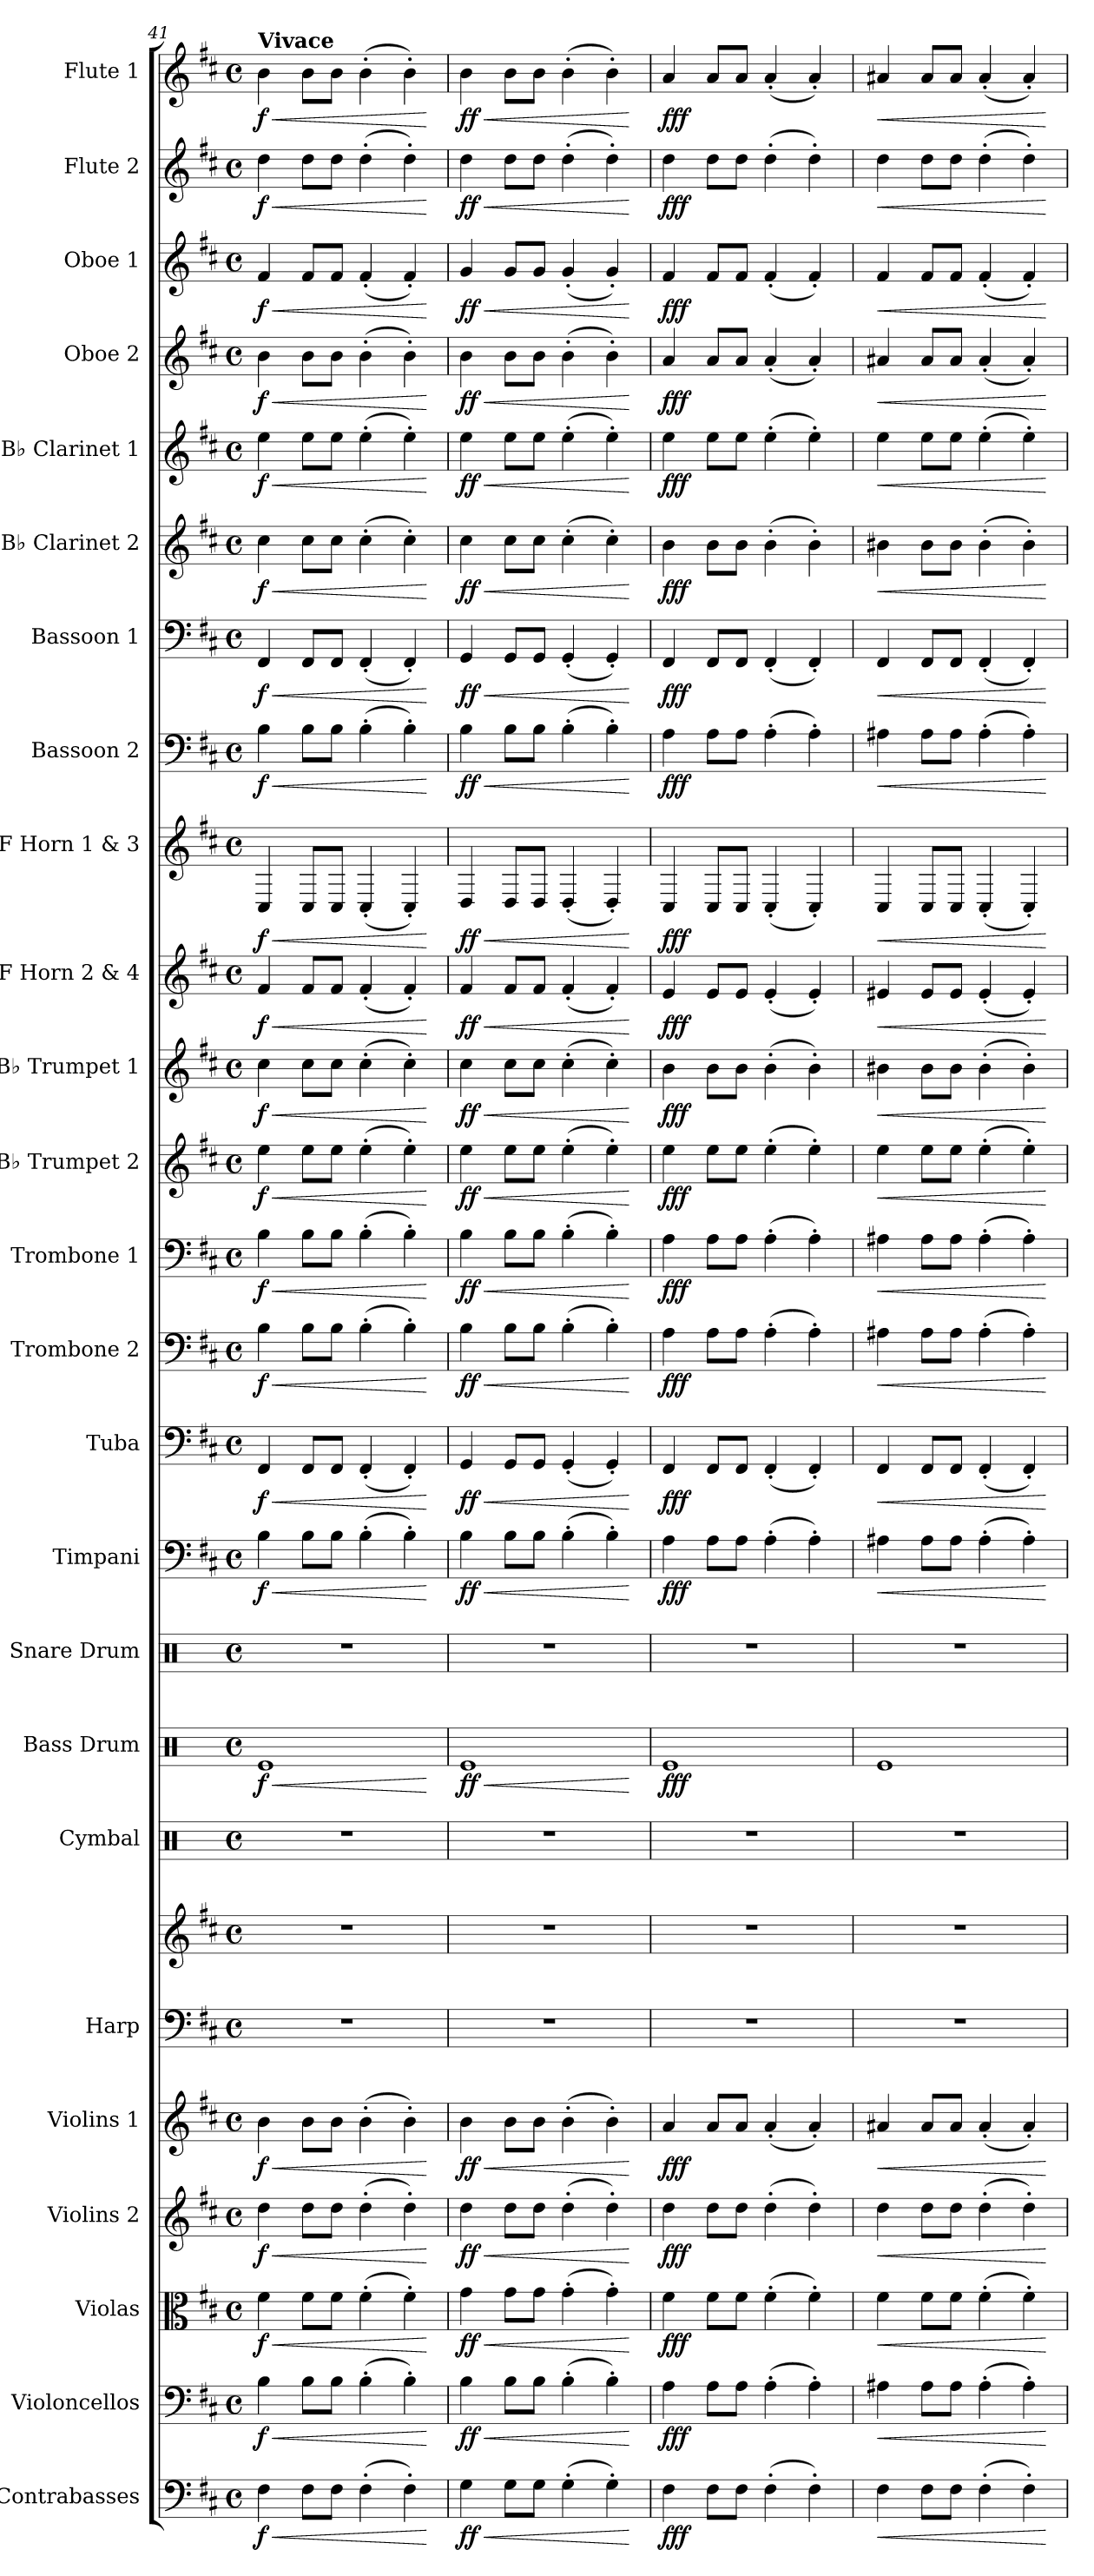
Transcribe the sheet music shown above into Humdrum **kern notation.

**kern	**dynam	**kern	**dynam	**kern	**dynam	**kern	**dynam	**kern	**dynam	**kern	**kern	**kern	**kern	**dynam	**kern	**kern	**dynam	**kern	**dynam	**kern	**dynam	**kern	**dynam	**kern	**dynam	**kern	**dynam	**kern	**dynam	**kern	**dynam	**kern	**dynam	**kern	**dynam	**kern	**dynam	**kern	**dynam	**kern	**dynam	**kern	**dynam	**kern	**dynam	**kern	**dynam
*part25	*part25	*part24	*part24	*part23	*part23	*part22	*part22	*part21	*part21	*part20	*part20	*part19	*part18	*part18	*part17	*part16	*part16	*part15	*part15	*part14	*part14	*part13	*part13	*part12	*part12	*part11	*part11	*part10	*part10	*part9	*part9	*part8	*part8	*part7	*part7	*part6	*part6	*part5	*part5	*part4	*part4	*part3	*part3	*part2	*part2	*part1	*part1
*staff26	*staff26	*staff25	*staff25	*staff24	*staff24	*staff23	*staff23	*staff22	*staff22	*staff21	*staff20	*staff19	*staff18	*staff18	*staff17	*staff16	*staff16	*staff15	*staff15	*staff14	*staff14	*staff13	*staff13	*staff12	*staff12	*staff11	*staff11	*staff10	*staff10	*staff9	*staff9	*staff8	*staff8	*staff7	*staff7	*staff6	*staff6	*staff5	*staff5	*staff4	*staff4	*staff3	*staff3	*staff2	*staff2	*staff1	*staff1
*I"Contrabasses	*	*I"Violoncellos	*	*I"Violas	*	*I"Violins 2	*	*I"Violins 1	*	*I"Harp	*	*I"Cymbal	*I"Bass Drum	*	*I"Snare Drum	*I"Timpani	*	*I"Tuba	*	*I"Trombone 2	*	*I"Trombone 1	*	*I"B♭ Trumpet 2	*	*I"B♭ Trumpet 1	*	*I"F Horn 2 &amp; 4	*	*I"F Horn 1 &amp; 3	*	*I"Bassoon 2	*	*I"Bassoon 1	*	*I"B♭ Clarinet 2	*	*I"B♭ Clarinet 1	*	*I"Oboe 2	*	*I"Oboe 1	*	*I"Flute 2	*	*I"Flute 1	*
*I'Cbs.	*	*I'Vcs.	*	*I'Vlas.	*	*I'Vlns. 2	*	*I'Vlns. 1	*	*I'Hrp.	*	*I'Cym.	*I'B. Dr.	*	*I'Sn. Dr.	*I'Timp.	*	*I'Tba.	*	*I'Tbn. 2	*	*I'Tbn. 1	*	*I'B♭ Tpt. 2	*	*I'B♭ Tpt. 1	*	*I'F Hn. 2 4	*	*I'F Hn. 1 3	*	*I'Bsn. 2	*	*I'Bsn. 1	*	*I'B♭ Cl. 2	*	*I'B♭ Cl. 1	*	*I'Ob. 2	*	*I'Ob. 1	*	*I'Fl. 2	*	*I'Fl. 1	*
*clefF4	*	*clefF4	*	*clefC3	*	*clefG2	*	*clefG2	*	*clefF4	*clefG2	*clefX	*clefX	*	*clefX	*clefF4	*	*clefF4	*	*clefF4	*	*clefF4	*	*clefG2	*	*clefG2	*	*clefG2	*	*clefG2	*	*clefF4	*	*clefF4	*	*clefG2	*	*clefG2	*	*clefG2	*	*clefG2	*	*clefG2	*	*clefG2	*
*ITrd7c12	*	*	*	*	*	*	*	*	*	*	*	*	*	*	*	*	*	*	*	*	*	*	*	*ITrd1c2	*	*ITrd1c2	*	*ITrd4c7	*	*ITrd4c7	*	*	*	*	*	*ITrd1c2	*	*ITrd1c2	*	*	*	*	*	*	*	*	*
*k[f#c#]	*	*k[f#c#]	*	*k[f#c#]	*	*k[f#c#]	*	*k[f#c#]	*	*k[f#c#]	*k[f#c#]	*k[]	*k[]	*	*k[]	*k[f#c#]	*	*k[f#c#]	*	*k[f#c#]	*	*k[f#c#]	*	*k[]	*	*k[]	*	*k[f#]	*	*k[f#]	*	*k[f#c#]	*	*k[f#c#]	*	*k[]	*	*k[]	*	*k[f#c#]	*	*k[f#c#]	*	*k[f#c#]	*	*k[f#c#]	*
*M4/4	*	*M4/4	*	*M4/4	*	*M4/4	*	*M4/4	*	*M4/4	*M4/4	*M4/4	*M4/4	*	*M4/4	*M4/4	*	*M4/4	*	*M4/4	*	*M4/4	*	*M4/4	*	*M4/4	*	*M4/4	*	*M4/4	*	*M4/4	*	*M4/4	*	*M4/4	*	*M4/4	*	*M4/4	*	*M4/4	*	*M4/4	*	*M4/4	*
*met(c)	*	*met(c)	*	*met(c)	*	*met(c)	*	*met(c)	*	*met(c)	*met(c)	*met(c)	*met(c)	*	*met(c)	*met(c)	*	*met(c)	*	*met(c)	*	*met(c)	*	*met(c)	*	*met(c)	*	*met(c)	*	*met(c)	*	*met(c)	*	*met(c)	*	*met(c)	*	*met(c)	*	*met(c)	*	*met(c)	*	*met(c)	*	*met(c)	*
=41	=41	=41	=41	=41	=41	=41	=41	=41	=41	=41	=41	=41	=41	=41	=41	=41	=41	=41	=41	=41	=41	=41	=41	=41	=41	=41	=41	=41	=41	=41	=41	=41	=41	=41	=41	=41	=41	=41	=41	=41	=41	=41	=41	=41	=41	=41	=41
!	!	!	!	!	!	!	!	!	!	!	!	!	!	!	!	!	!	!	!	!	!	!	!	!	!	!	!	!	!	!	!	!	!	!	!	!	!	!	!	!	!	!	!	!	!	!LO:TX:a:B:t=Vivace	!
!	!LO:HP:b	!	!LO:HP:b	!	!LO:HP:b	!	!LO:HP:b	!	!LO:HP:b	!	!	!	!	!LO:HP:b	!	!	!LO:HP:b	!	!LO:HP:b	!	!LO:HP:b	!	!LO:HP:b	!	!LO:HP:b	!	!LO:HP:b	!	!LO:HP:b	!	!LO:HP:b	!	!LO:HP:b	!	!LO:HP:b	!	!LO:HP:b	!	!LO:HP:b	!	!LO:HP:b	!	!LO:HP:b	!	!LO:HP:b	!	!LO:HP:b
!	!LO:DY:n=1:b	!	!LO:DY:n=1:b	!	!LO:DY:n=1:b	!	!LO:DY:n=1:b	!	!LO:DY:n=1:b	!	!	!	!	!LO:DY:n=1:b	!	!	!LO:DY:n=1:b	!	!LO:DY:n=1:b	!	!LO:DY:n=1:b	!	!LO:DY:n=1:b	!	!LO:DY:n=1:b	!	!LO:DY:n=1:b	!	!LO:DY:n=1:b	!	!LO:DY:n=1:b	!	!LO:DY:n=1:b	!	!LO:DY:n=1:b	!	!LO:DY:n=1:b	!	!LO:DY:n=1:b	!	!LO:DY:n=1:b	!	!LO:DY:n=1:b	!	!LO:DY:n=1:b	!	!LO:DY:n=1:b
4FF#\	< f	4B\	< f	4f#\	< f	4dd\	< f	4b\	< f	1r	1r	1r	1Re	< f	1r	4B\	< f	4FF#/	< f	4B\	< f	4B\	< f	4dd\	< f	4b\	< f	4B/	< f	4FF#/	< f	4B\	< f	4FF#/	< f	4b\	< f	4dd\	< f	4b\	< f	4f#/	< f	4dd\	< f	4b\	< f
8FF#\L	.	8B\L	.	8f#\L	.	8dd\L	.	8b\L	.	.	.	.	.	.	.	8B\L	.	8FF#/L	.	8B\L	.	8B\L	.	8dd\L	.	8b\L	.	8B/L	.	8FF#/L	.	8B\L	.	8FF#/L	.	8b\L	.	8dd\L	.	8b\L	.	8f#/L	.	8dd\L	.	8b\L	.
8FF#\J	.	8B\J	.	8f#\J	.	8dd\J	.	8b\J	.	.	.	.	.	.	.	8B\J	.	8FF#/J	.	8B\J	.	8B\J	.	8dd\J	.	8b\J	.	8B/J	.	8FF#/J	.	8B\J	.	8FF#/J	.	8b\J	.	8dd\J	.	8b\J	.	8f#/J	.	8dd\J	.	8b\J	.
(>4FF#'\	.	(>4B'\	.	(>4f#'\	.	(>4dd'\	.	(>4b'\	.	.	.	.	.	.	.	(>4B'\	.	(<4FF#'/	.	(>4B'\	.	(>4B'\	.	(>4dd'\	.	(>4b'\	.	(<4B'/	.	(<4FF#'/	.	(>4B'\	.	(<4FF#'/	.	(>4b'\	.	(>4dd'\	.	(>4b'\	.	(<4f#'/	.	(>4dd'\	.	(>4b'\	.
4FF#'\)	.	4B'\)	.	4f#'\)	.	4dd'\)	.	4b'\)	.	.	.	.	.	.	.	4B'\)	.	4FF#'/)	.	4B'\)	.	4B'\)	.	4dd'\)	.	4b'\)	.	4B'/)	.	4FF#'/)	.	4B'\)	.	4FF#'/)	.	4b'\)	.	4dd'\)	.	4b'\)	.	4f#'/)	.	4dd'\)	.	4b'\)	.
.	[	.	[	.	[	.	[	.	[	.	.	.	.	[	.	.	[	.	[	.	[	.	[	.	[	.	[	.	[	.	[	.	[	.	[	.	[	.	[	.	[	.	[	.	[	.	[
=42	=42	=42	=42	=42	=42	=42	=42	=42	=42	=42	=42	=42	=42	=42	=42	=42	=42	=42	=42	=42	=42	=42	=42	=42	=42	=42	=42	=42	=42	=42	=42	=42	=42	=42	=42	=42	=42	=42	=42	=42	=42	=42	=42	=42	=42	=42	=42
!	!LO:HP:b	!	!LO:HP:b	!	!LO:HP:b	!	!LO:HP:b	!	!LO:HP:b	!	!	!	!	!LO:HP:b	!	!	!LO:HP:b	!	!LO:HP:b	!	!LO:HP:b	!	!LO:HP:b	!	!LO:HP:b	!	!LO:HP:b	!	!LO:HP:b	!	!LO:HP:b	!	!LO:HP:b	!	!LO:HP:b	!	!LO:HP:b	!	!LO:HP:b	!	!LO:HP:b	!	!LO:HP:b	!	!LO:HP:b	!	!LO:HP:b
!	!LO:DY:n=1:b	!	!LO:DY:n=1:b	!	!LO:DY:n=1:b	!	!LO:DY:n=1:b	!	!LO:DY:n=1:b	!	!	!	!	!LO:DY:n=1:b	!	!	!LO:DY:n=1:b	!	!LO:DY:n=1:b	!	!LO:DY:n=1:b	!	!LO:DY:n=1:b	!	!LO:DY:n=1:b	!	!LO:DY:n=1:b	!	!LO:DY:n=1:b	!	!LO:DY:n=1:b	!	!LO:DY:n=1:b	!	!LO:DY:n=1:b	!	!LO:DY:n=1:b	!	!LO:DY:n=1:b	!	!LO:DY:n=1:b	!	!LO:DY:n=1:b	!	!LO:DY:n=1:b	!	!LO:DY:n=1:b
4GG\	< ff	4B\	< ff	4g\	< ff	4dd\	< ff	4b\	< ff	1r	1r	1r	1Re	< ff	1r	4B\	< ff	4GG/	< ff	4B\	< ff	4B\	< ff	4dd\	< ff	4b\	< ff	4B/	< ff	4GG/	< ff	4B\	< ff	4GG/	< ff	4b\	< ff	4dd\	< ff	4b\	< ff	4g/	< ff	4dd\	< ff	4b\	< ff
8GG\L	.	8B\L	.	8g\L	.	8dd\L	.	8b\L	.	.	.	.	.	.	.	8B\L	.	8GG/L	.	8B\L	.	8B\L	.	8dd\L	.	8b\L	.	8B/L	.	8GG/L	.	8B\L	.	8GG/L	.	8b\L	.	8dd\L	.	8b\L	.	8g/L	.	8dd\L	.	8b\L	.
8GG\J	.	8B\J	.	8g\J	.	8dd\J	.	8b\J	.	.	.	.	.	.	.	8B\J	.	8GG/J	.	8B\J	.	8B\J	.	8dd\J	.	8b\J	.	8B/J	.	8GG/J	.	8B\J	.	8GG/J	.	8b\J	.	8dd\J	.	8b\J	.	8g/J	.	8dd\J	.	8b\J	.
(>4GG'\	.	(>4B'\	.	(>4g'\	.	(>4dd'\	.	(>4b'\	.	.	.	.	.	.	.	(>4B'\	.	(<4GG'/	.	(>4B'\	.	(>4B'\	.	(>4dd'\	.	(>4b'\	.	(<4B'/	.	(<4GG'/	.	(>4B'\	.	(<4GG'/	.	(>4b'\	.	(>4dd'\	.	(>4b'\	.	(<4g'/	.	(>4dd'\	.	(>4b'\	.
4GG'\)	.	4B'\)	.	4g'\)	.	4dd'\)	.	4b'\)	.	.	.	.	.	.	.	4B'\)	.	4GG'/)	.	4B'\)	.	4B'\)	.	4dd'\)	.	4b'\)	.	4B'/)	.	4GG'/)	.	4B'\)	.	4GG'/)	.	4b'\)	.	4dd'\)	.	4b'\)	.	4g'/)	.	4dd'\)	.	4b'\)	.
.	[	.	[	.	[	.	[	.	[	.	.	.	.	[	.	.	[	.	[	.	[	.	[	.	[	.	[	.	[	.	[	.	[	.	[	.	[	.	[	.	[	.	[	.	[	.	[
=43	=43	=43	=43	=43	=43	=43	=43	=43	=43	=43	=43	=43	=43	=43	=43	=43	=43	=43	=43	=43	=43	=43	=43	=43	=43	=43	=43	=43	=43	=43	=43	=43	=43	=43	=43	=43	=43	=43	=43	=43	=43	=43	=43	=43	=43	=43	=43
!	!LO:DY:b	!	!LO:DY:b	!	!LO:DY:b	!	!LO:DY:b	!	!LO:DY:b	!	!	!	!	!LO:DY:b	!	!	!LO:DY:b	!	!LO:DY:b	!	!LO:DY:b	!	!LO:DY:b	!	!LO:DY:b	!	!LO:DY:b	!	!LO:DY:b	!	!LO:DY:b	!	!LO:DY:b	!	!LO:DY:b	!	!LO:DY:b	!	!LO:DY:b	!	!LO:DY:b	!	!LO:DY:b	!	!LO:DY:b	!	!LO:DY:b
4FF#\	fff	4A\	fff	4f#\	fff	4dd\	fff	4a/	fff	1r	1r	1r	1Re	fff	1r	4A\	fff	4FF#/	fff	4A\	fff	4A\	fff	4dd\	fff	4a\	fff	4A/	fff	4FF#/	fff	4A\	fff	4FF#/	fff	4a\	fff	4dd\	fff	4a/	fff	4f#/	fff	4dd\	fff	4a/	fff
8FF#\L	.	8A\L	.	8f#\L	.	8dd\L	.	8a/L	.	.	.	.	.	.	.	8A\L	.	8FF#/L	.	8A\L	.	8A\L	.	8dd\L	.	8a\L	.	8A/L	.	8FF#/L	.	8A\L	.	8FF#/L	.	8a\L	.	8dd\L	.	8a/L	.	8f#/L	.	8dd\L	.	8a/L	.
8FF#\J	.	8A\J	.	8f#\J	.	8dd\J	.	8a/J	.	.	.	.	.	.	.	8A\J	.	8FF#/J	.	8A\J	.	8A\J	.	8dd\J	.	8a\J	.	8A/J	.	8FF#/J	.	8A\J	.	8FF#/J	.	8a\J	.	8dd\J	.	8a/J	.	8f#/J	.	8dd\J	.	8a/J	.
(>4FF#'\	.	(>4A'\	.	(>4f#'\	.	(>4dd'\	.	(<4a'/	.	.	.	.	.	.	.	(>4A'\	.	(<4FF#'/	.	(>4A'\	.	(>4A'\	.	(>4dd'\	.	(>4a'\	.	(<4A'/	.	(<4FF#'/	.	(>4A'\	.	(<4FF#'/	.	(>4a'\	.	(>4dd'\	.	(<4a'/	.	(<4f#'/	.	(>4dd'\	.	(<4a'/	.
4FF#'\)	.	4A'\)	.	4f#'\)	.	4dd'\)	.	4a'/)	.	.	.	.	.	.	.	4A'\)	.	4FF#'/)	.	4A'\)	.	4A'\)	.	4dd'\)	.	4a'\)	.	4A'/)	.	4FF#'/)	.	4A'\)	.	4FF#'/)	.	4a'\)	.	4dd'\)	.	4a'/)	.	4f#'/)	.	4dd'\)	.	4a'/)	.
!!LO:PB:g=z
=44	=44	=44	=44	=44	=44	=44	=44	=44	=44	=44	=44	=44	=44	=44	=44	=44	=44	=44	=44	=44	=44	=44	=44	=44	=44	=44	=44	=44	=44	=44	=44	=44	=44	=44	=44	=44	=44	=44	=44	=44	=44	=44	=44	=44	=44	=44	=44
!	!LO:HP:b	!	!LO:HP:b	!	!LO:HP:b	!	!LO:HP:b	!	!LO:HP:b	!	!	!	!	!	!	!	!LO:HP:b	!	!LO:HP:b	!	!LO:HP:b	!	!LO:HP:b	!	!LO:HP:b	!	!LO:HP:b	!	!LO:HP:b	!	!LO:HP:b	!	!LO:HP:b	!	!LO:HP:b	!	!LO:HP:b	!	!LO:HP:b	!	!LO:HP:b	!	!LO:HP:b	!	!LO:HP:b	!	!LO:HP:b
4FF#\	<	4A#X\	<	4f#\	<	4dd\	<	4a#X/	<	1r	1r	1r	1Re	.	1r	4A#X\	<	4FF#/	<	4A#X\	<	4A#X\	<	4dd\	<	4a#X\	<	4A#X/	<	4FF#/	<	4A#X\	<	4FF#/	<	4a#X\	<	4dd\	<	4a#X/	<	4f#/	<	4dd\	<	4a#X/	<
8FF#\L	.	8A#\L	.	8f#\L	.	8dd\L	.	8a#/L	.	.	.	.	.	.	.	8A#\L	.	8FF#/L	.	8A#\L	.	8A#\L	.	8dd\L	.	8a#\L	.	8A#/L	.	8FF#/L	.	8A#\L	.	8FF#/L	.	8a#\L	.	8dd\L	.	8a#/L	.	8f#/L	.	8dd\L	.	8a#/L	.
8FF#\J	.	8A#\J	.	8f#\J	.	8dd\J	.	8a#/J	.	.	.	.	.	.	.	8A#\J	.	8FF#/J	.	8A#\J	.	8A#\J	.	8dd\J	.	8a#\J	.	8A#/J	.	8FF#/J	.	8A#\J	.	8FF#/J	.	8a#\J	.	8dd\J	.	8a#/J	.	8f#/J	.	8dd\J	.	8a#/J	.
(>4FF#'\	.	(>4A#'\	.	(>4f#'\	.	(>4dd'\	.	(<4a#'/	.	.	.	.	.	.	.	(>4A#'\	.	(<4FF#'/	.	(>4A#'\	.	(>4A#'\	.	(>4dd'\	.	(>4a#'\	.	(<4A#'/	.	(<4FF#'/	.	(>4A#'\	.	(<4FF#'/	.	(>4a#'\	.	(>4dd'\	.	(<4a#'/	.	(<4f#'/	.	(>4dd'\	.	(<4a#'/	.
4FF#'\)	.	4A#'\)	.	4f#'\)	.	4dd'\)	.	4a#'/)	.	.	.	.	.	.	.	4A#'\)	.	4FF#'/)	.	4A#'\)	.	4A#'\)	.	4dd'\)	.	4a#'\)	.	4A#'/)	.	4FF#'/)	.	4A#'\)	.	4FF#'/)	.	4a#'\)	.	4dd'\)	.	4a#'/)	.	4f#'/)	.	4dd'\)	.	4a#'/)	.
.	[	.	[	.	[	.	[	.	[	.	.	.	.	.	.	.	[	.	[	.	[	.	[	.	[	.	[	.	[	.	[	.	[	.	[	.	[	.	[	.	[	.	[	.	[	.	[
=	=	=	=	=	=	=	=	=	=	=	=	=	=	=	=	=	=	=	=	=	=	=	=	=	=	=	=	=	=	=	=	=	=	=	=	=	=	=	=	=	=	=	=	=	=	=	=
*-	*-	*-	*-	*-	*-	*-	*-	*-	*-	*-	*-	*-	*-	*-	*-	*-	*-	*-	*-	*-	*-	*-	*-	*-	*-	*-	*-	*-	*-	*-	*-	*-	*-	*-	*-	*-	*-	*-	*-	*-	*-	*-	*-	*-	*-	*-	*-
